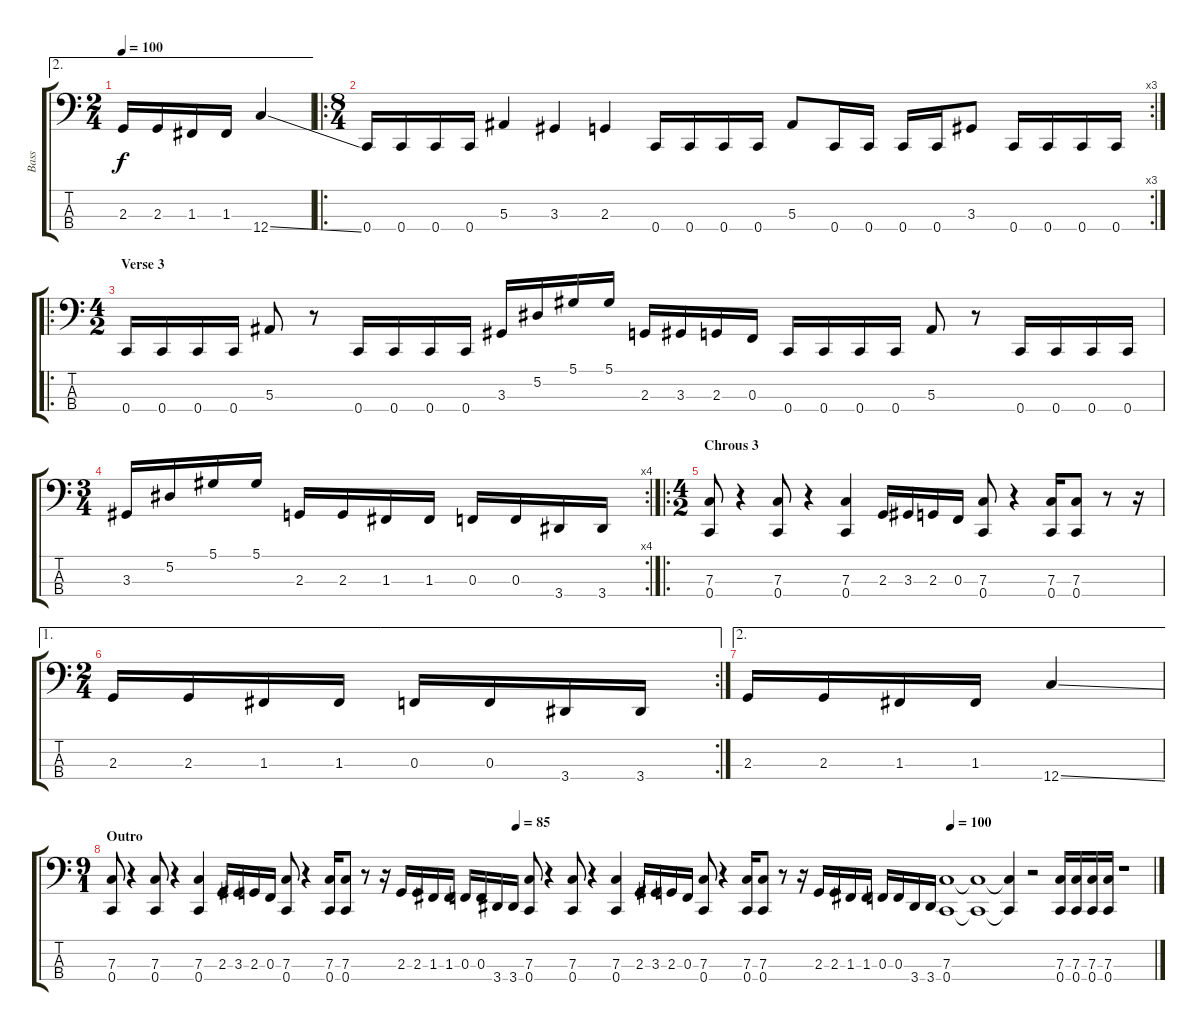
\track ("Bass" "Bass") {instrument electricbasspick}
\staff {score tabs}
\tuning (Eb2 Bb1 F1 C1) {hide}
\ae 2
\ts (2 4)
\tempo 100
\clef f4
\ks c
2.3.16{dy f} 2.3.16 1.3.16 1.3.16 12.4{ss}.4 |
\ro
\rc 3
\ts (8 4)
0.4.16 0.4.16 0.4.16 0.4.16 5.3.4 3.3.4 2.3.4 0.4.16 0.4.16 0.4.16 0.4.16 5.3.8 0.4.16 0.4.16 0.4.16 0.4.16 3.3.8 0.4.16 0.4.16 0.4.16 0.4.16 |
\ro
\ts (4 2)
\section ("" "Verse 3")
0.4.16 0.4.16 0.4.16 0.4.16 5.3.8 r.8 0.4.16 0.4.16 0.4.16 0.4.16 3.3.16 5.2.16 5.1.16 5.1.16 2.3.16 3.3.16 2.3.16 0.3.16 0.4.16 0.4.16 0.4.16 0.4.16 5.3.8 r.8 0.4.16 0.4.16 0.4.16 0.4.16 |
\rc 4
\ts (3 4)
3.3.16 5.2.16 5.1.16 5.1.16 2.3.16 2.3.16 1.3.16 1.3.16 0.3.16 0.3.16 3.4.16 3.4.16 |
\ro
\ts (4 2)
\section ("" "Chrous 3")
(7.3 0.4).8 r.4 (7.3 0.4).8 r.4 (7.3 0.4).4 2.3.16 3.3.16 2.3.16 0.3.16 (7.3 0.4).8 r.4 (7.3 0.4).16 (7.3 0.4).8 r.8 r.16 |
\ae 1
\rc 2
\ts (2 4)
2.3.16 2.3.16 1.3.16 1.3.16 0.3.16 0.3.16 3.4.16 3.4.16 |
\ae 2
2.3.16 2.3.16 1.3.16 1.3.16 12.4{ss}.4 |
\ts (9 1)
\section ("" "Outro")
\tempo (85 0.3888888888888889)
\tempo (100 0.8055555555555556)
(7.3 0.4).8 r.4 (7.3 0.4).8 r.4 (7.3 0.4).4 2.3.16 3.3.16 2.3.16 0.3.16 (7.3 0.4).8 r.4 (7.3 0.4).16 (7.3 0.4).8 r.8 r.16 2.3.16 2.3.16 1.3.16 1.3.16 0.3.16 0.3.16 3.4.16 3.4.16 (7.3 0.4).8 r.4 (7.3 0.4).8 r.4 (7.3 0.4).4 2.3.16 3.3.16 2.3.16 0.3.16 (7.3 0.4).8 r.4 (7.3 0.4).16 (7.3 0.4).8 r.8 r.16 2.3.16 2.3.16 1.3.16 1.3.16 0.3.16 0.3.16 3.4.16 3.4.16 (7.3 0.4).1 (7.3{t} 0.4{t}).1 (7.3{t} 0.4{t}).4 r.2 (7.3 0.4).16 (7.3 0.4).16 (7.3 0.4).16 (7.3 0.4).16 r.1
